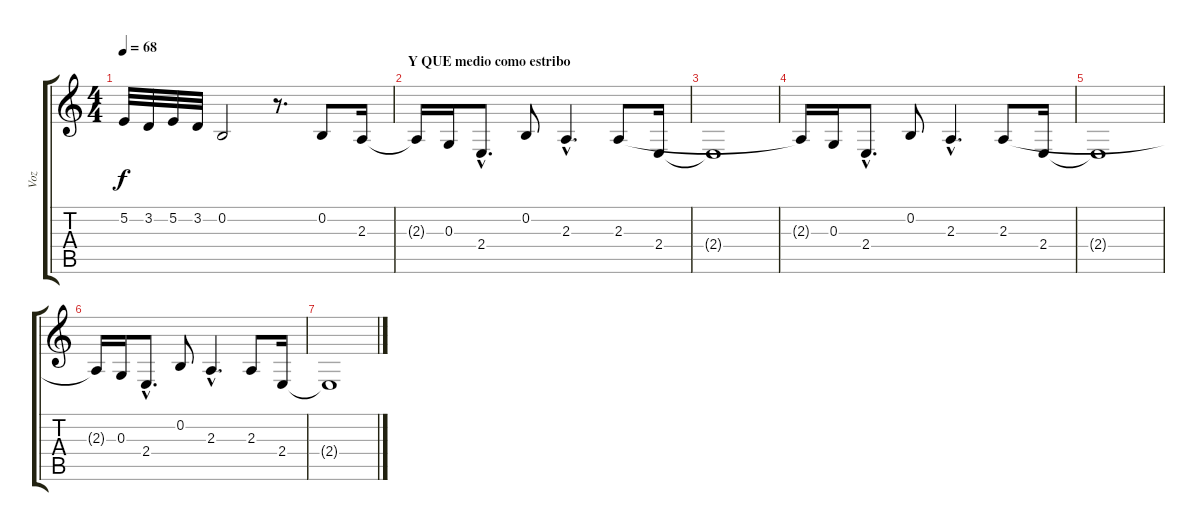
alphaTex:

\track ("Voz" "Voz") {instrument voiceoohs}
\staff {score tabs}
\tuning (E4 B3 G3 D3 A2 E2) {hide}
\ts (4 4)
\tempo 68
\clef g2
\ks c
5.2.32{dy f} 3.2.32 5.2.32 3.2.32 0.2.2 r.8{d} 0.2.8 2.3.16 |
\section ("" "Y QUE medio como estribo")
2.3{t}.16 0.3.16 2.4{hac}.8{d} 0.2.8 2.3{hac}.4{d} 2.3.8 2.4.16 |
2.4{t}.1 |
2.3{t}.16 0.3.16 2.4{hac}.8{d} 0.2.8 2.3{hac}.4{d} 2.3.8 2.4.16 |
2.4{t}.1 |
2.3{t}.16 0.3.16 2.4{hac}.8{d} 0.2.8 2.3{hac}.4{d} 2.3.8 2.4.16 |
2.4{t}.1
